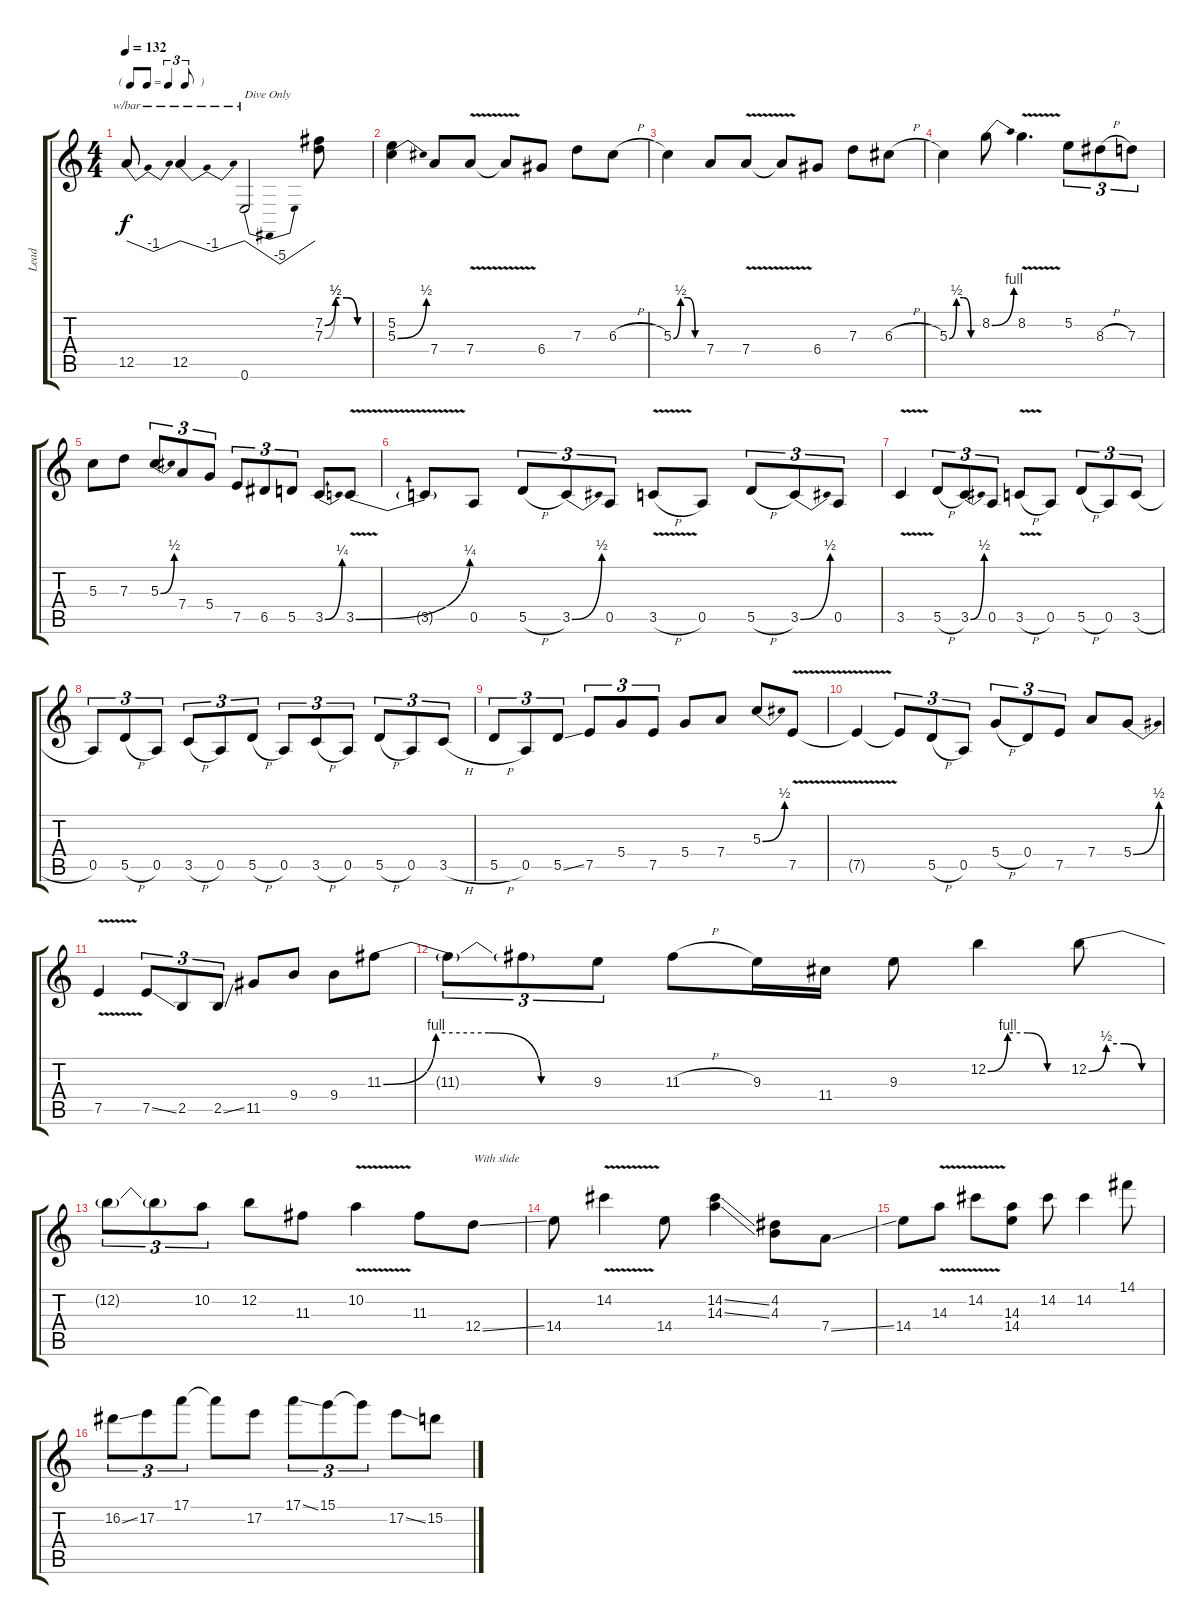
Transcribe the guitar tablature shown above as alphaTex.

\track ("Lead " "Lead ") {instrument distortionguitar}
\staff {score tabs}
\tuning (E4 B3 G3 D3 A2 E2) {hide}
\ts (4 4)
\tf triplet8th
\tempo 132
\clef g2
\ks c
12.5.8{tbe (dip default 0 0 30 -4 60 0) dy f} 12.5.4{tbe (dip default 0 0 30 -4 60 0)} 0.6.2{tbe (dip default 0 0 30 -20 60 0) txt "Dive Only"} (7.2{be (custom 0 0 15 2 30 2 45 0 60 0)} 7.3{be (custom 0 0 15 2 30 2 45 0 60 0)}).8 |
(5.2 5.3{be (bend 0 0 60 2)}).4 7.4.8 7.4{v}.8 7.4{t}.8 6.4.8 7.3.8 6.3{h}.8 |
5.3{be (custom 0 0 15 2 30 2 45 0 60 0)}.4 7.4.8 7.4{v}.8 7.4{t}.8 6.4.8 7.3.8 6.3{h}.8 |
5.3{be (custom 0 0 15 2 30 2 45 0 60 0)}.4 8.2{be (bend 0 0 60 4)}.8 8.2{v}.4{d} 5.2.8{tu (3 2)} 8.3{h}.8{tu (3 2)} 7.3.8{tu (3 2)} |
5.3.8 7.3.8 5.3{be (bend 0 0 60 2)}.8{tu (3 2)} 7.4.8{tu (3 2)} 5.4.8{tu (3 2)} 7.5.8{tu (3 2)} 6.5.8{tu (3 2)} 5.5.8{tu (3 2)} 3.5{be (bend 0 0 60 1)}.8 3.5{be (bend 0 0 60 1) v}.8 |
3.5{t}.8 0.5.8 5.5{h}.8{tu (3 2)} 3.5{be (bend 0 0 60 2)}.8{tu (3 2)} 0.5.8{tu (3 2)} 3.5{v h}.8 0.5.8 5.5{h}.8{tu (3 2)} 3.5{be (bend 0 0 60 2)}.8{tu (3 2)} 0.5.8{tu (3 2)} |
3.5{v}.4 5.5{h}.8{tu (3 2)} 3.5{be (bend 0 0 60 2)}.8{tu (3 2)} 0.5.8{tu (3 2)} 3.5{v h}.8 0.5.8 5.5{h}.8{tu (3 2)} 0.5.8{tu (3 2)} 3.5{h}.8{tu (3 2)} |
0.5.8{tu (3 2)} 5.5{h}.8{tu (3 2)} 0.5.8{tu (3 2)} 3.5{h}.8{tu (3 2)} 0.5.8{tu (3 2)} 5.5{h}.8{tu (3 2)} 0.5.8{tu (3 2)} 3.5{h}.8{tu (3 2)} 0.5.8{tu (3 2)} 5.5{h}.8{tu (3 2)} 0.5.8{tu (3 2)} 3.5{h}.8{tu (3 2)} |
5.5{h}.8{tu (3 2)} 0.5.8{tu (3 2)} 5.5{ss}.8{tu (3 2)} 7.5.8{tu (3 2)} 5.4.8{tu (3 2)} 7.5.8{tu (3 2)} 5.4.8 7.4.8 5.3{be (bend 0 0 60 2)}.8 7.5{v}.8 |
7.5{t}.4 7.5{t}.8{tu (3 2)} 5.5{h}.8{tu (3 2)} 0.5.8{tu (3 2)} 5.4{h}.8{tu (3 2)} 0.4.8{tu (3 2)} 7.5.8{tu (3 2)} 7.4.8 5.4{be (bend 0 0 60 2)}.8 |
7.5{v}.4 7.5{ss}.8{tu (3 2)} 2.5.8{tu (3 2)} 2.5{ss}.8{tu (3 2)} 11.5.8 9.4.8 9.4.8 11.3{be (custom 0 0 15 4 30 4 45 0 60 0)}.8 |
11.3{t}.8{tu (3 2)} 11.3{t}.8{tu (3 2)} 9.3.8{tu (3 2)} 11.3{h}.8 9.3.16 11.4.16 9.3.8 12.2{be (custom 0 0 15 4 30 4 45 0 60 0)}.4 12.2{be (custom 0 0 15 2 30 2 45 0 60 0)}.8 |
12.2{t}.8{tu (3 2)} 12.2{t}.8{tu (3 2)} 10.2.8{tu (3 2)} 12.2.8 11.3.8 10.2{v}.4 11.3.8 12.4{ss}.8{txt "With slide"} |
14.4.8 14.2{v}.4 14.4.8 (14.2{ss} 14.3{ss}).4 (4.2 4.3).8 7.4{ss}.8 |
14.4.8 14.3{v}.8 14.2{v}.8 (14.3 14.4).8 14.2.8 14.2.4 14.1.8 |
16.2{ss}.8{tu (3 2)} 17.2.8{tu (3 2)} 17.1.8{tu (3 2)} 17.1{t}.8 17.2.8 17.1{ss}.8{tu (3 2)} 15.1.8{tu (3 2)} 15.1{t}.8{tu (3 2)} 17.2{ss}.8 15.2.8
